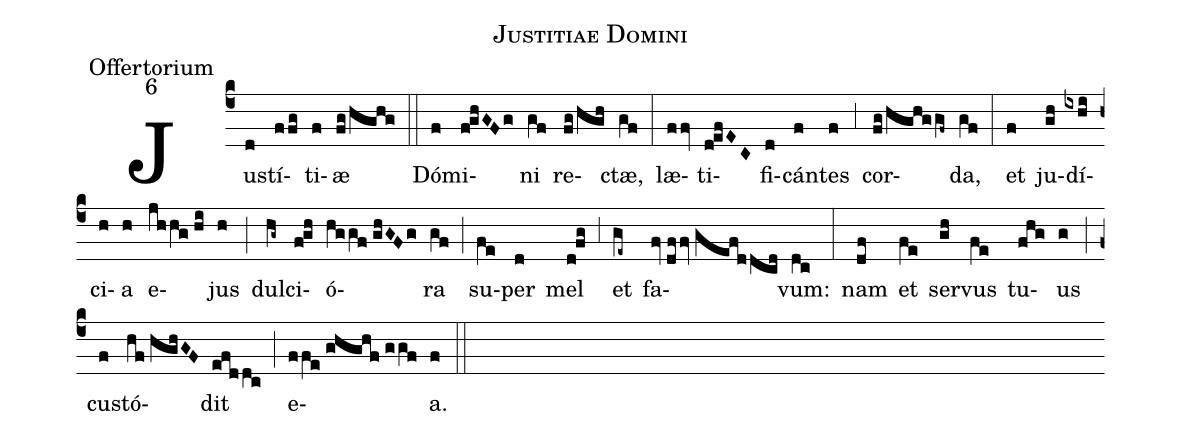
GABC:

name:Justitiae Domini;
office-part:Offertorium;
mode:6;
%%
(c4) Ju(d)stí(ffg)ti(f)æ(fg/hghg) (::)
Dó(f)mi(f!ghGFg)ni(gf) re(fg/hgh)ctæ,(gf) (:)
læ(ffv)ti(d!efEC)fi(d)cán(f)tes(f) (,3) cor(fg/hghggf~)da,(gf) (:)
et(f) ju(gh)dí(ixhi)ci(h)a(h) e(jhhg//hi)jus(h) (;) dul(hg~)ci(f!gh)ó(hggf//ghGFg)ra(gf) (;) su(fe)per(d) mel(d!fg) (,3) et(ge~) fa(fv//dffv//gefddcd)vum:(dc) (:)
nam(df) et(fe) ser(gh)vus(fe) tu(fhg)us(g) (;) cu(f)stó(hf//hghGF)dit(efddc) (;) e(ffe//ghghf//ggf)a.(f) (::)
